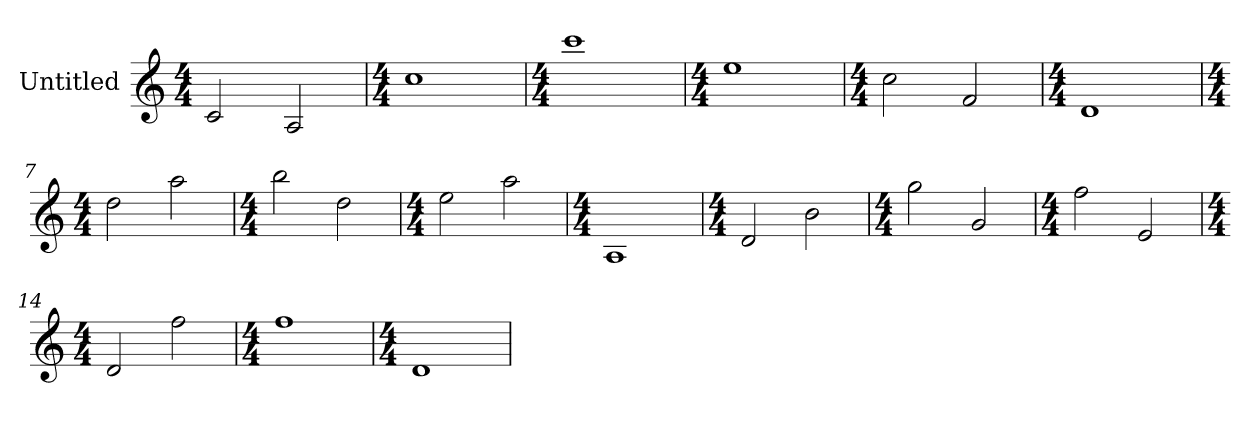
**kern
*part1
*staff1
*I"Untitled
*k[]
*C:
*M4/4
=1
2c
2A
=2
*k[]
*C:
*M4/4
1cc
=3
*k[]
*C:
*M4/4
1ccc
=4
*k[]
*C:
*M4/4
1ee
=5
*k[]
*C:
*M4/4
2cc
2f
=6
*k[]
*C:
*M4/4
1d
=7
*k[]
*C:
*M4/4
2dd
2aa
=8
*k[]
*C:
*M4/4
2bb
2dd
=9
*k[]
*C:
*M4/4
2ee
2aa
=10
*k[]
*C:
*M4/4
1A
=11
*k[]
*C:
*M4/4
2d
2b
=12
*k[]
*C:
*M4/4
2gg
2g
=13
*k[]
*C:
*M4/4
2ff
2e
=14
*k[]
*C:
*M4/4
2d
2ff
=15
*k[]
*C:
*M4/4
1ff
=16
*k[]
*C:
*M4/4
1d
=
*-
